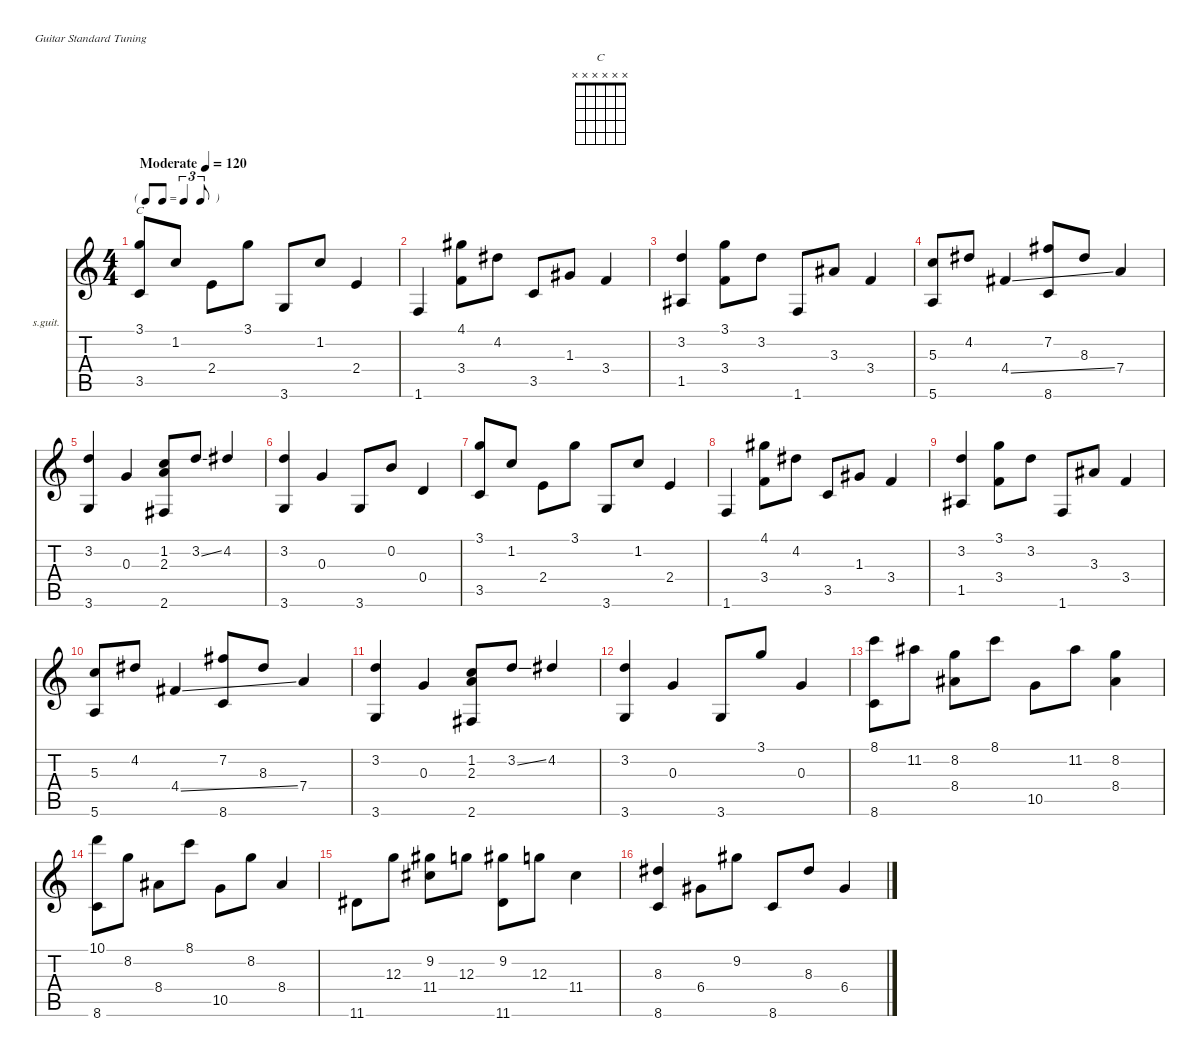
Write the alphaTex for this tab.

\defaultSystemsLayout 4
\hideDynamics
\bracketExtendMode nobrackets
\firstSystemTrackNameOrientation horizontal
\otherSystemsTrackNameOrientation horizontal
\track ("Гитара" "s.guit.") {instrument acousticguitarsteel}
\staff {score tabs}
\tuning (E4 B3 G3 D3 A2 E2)
\chord ("C" x x x x x x)
\ts (4 4)
\beaming (8 2 2 2 2)
\tf triplet8th
\tempo (120 "Moderate")
\clef g2
\ks c
(3.1 3.5).8{ch "C" dy f instrument acousticguitarsteel beam Up} 1.2.8{beam Up} 2.4.8{beam Down} 3.1.8{beam Down} 3.6.8{beam Up} 1.2.8{beam Up} 2.4.4{beam Up} |
1.6.4{beam Up} (4.1{acc #} 3.4).8{beam Down} 4.2{acc #}.8{beam Down} 3.5.8{beam Up} 1.3{acc #}.8{beam Up} 3.4.4{beam Up} |
(3.2 1.5{acc #}).4{beam Up} (3.1 3.4).8{beam Down} 3.2.8{beam Down} 1.6.8{beam Up} 3.3{acc #}.8{beam Up} 3.4.4{beam Up} |
(5.3 5.6).8{beam Up} 4.2{acc #}.8{beam Up} 4.4{ss acc #}.4{beam Up} (7.2{acc #} 8.6).8{beam Up} 8.3{acc #}.8{beam Up} 7.4.4{beam Up} |
(3.2 3.6).4{beam Up} 0.3.4{beam Up} (2.3 2.6{acc #} 1.2).8{beam Up} 3.2{ss}.8{beam Up} 4.2{acc #}.4{beam Up} |
(3.2 3.6).4{beam Up} 0.3.4{beam Up} 3.6.8{beam Up} 0.2.8{beam Up} 0.4.4{beam Up} |
(3.1 3.5).8{beam Up} 1.2.8{beam Up} 2.4.8{beam Down} 3.1.8{beam Down} 3.6.8{beam Up} 1.2.8{beam Up} 2.4.4{beam Up} |
1.6.4{beam Up} (4.1{acc #} 3.4).8{beam Down} 4.2{acc #}.8{beam Down} 3.5.8{beam Up} 1.3{acc #}.8{beam Up} 3.4.4{beam Up} |
(3.2 1.5{acc #}).4{beam Up} (3.1 3.4).8{beam Down} 3.2.8{beam Down} 1.6.8{beam Up} 3.3{acc #}.8{beam Up} 3.4.4{beam Up} |
(5.3 5.6).8{beam Up} 4.2{acc #}.8{beam Up} 4.4{ss acc #}.4{beam Up} (7.2{acc #} 8.6).8{beam Up} 8.3{acc #}.8{beam Up} 7.4.4{beam Up} |
(3.2 3.6).4{beam Up} 0.3.4{beam Up} (2.3 2.6{acc #} 1.2).8{beam Up} 3.2{ss}.8{beam Up} 4.2{acc #}.4{beam Up} |
(3.2 3.6).4{beam Up} 0.3.4{beam Up} 3.6.8{beam Up} 3.1.8{beam Up} 0.3.4{beam Up} |
(8.1 8.6).8{beam Down} 11.2{acc #}.8{beam Down} (8.2 8.4{acc #}).8{beam Down} 8.1.8{beam Down} 10.5.8{beam Down} 11.2{acc #}.8{beam Down} (8.2 8.4{acc #}).4{beam Down} |
(10.1 8.6).8{beam Down} 8.2.8{beam Down} 8.4{acc #}.8{beam Down} 8.1.8{beam Down} 10.5.8{beam Down} 8.2.8{beam Down} 8.4{acc #}.4{beam Up} |
11.6{acc #}.8{beam Down} 12.3.8{beam Down} (9.2{acc #} 11.4{acc #}).8{beam Down} 12.3.8{beam Down} (9.2{acc #} 11.6{acc #}).8{beam Down} 12.3.8{beam Down} 11.4{acc #}.4{beam Down} |
(8.3{acc #} 8.6).4{beam Up} 6.4{acc #}.8{beam Down} 9.2{acc #}.8{beam Down} 8.6.8{beam Up} 8.3{acc #}.8{beam Up} 6.4{acc #}.4{beam Up}
